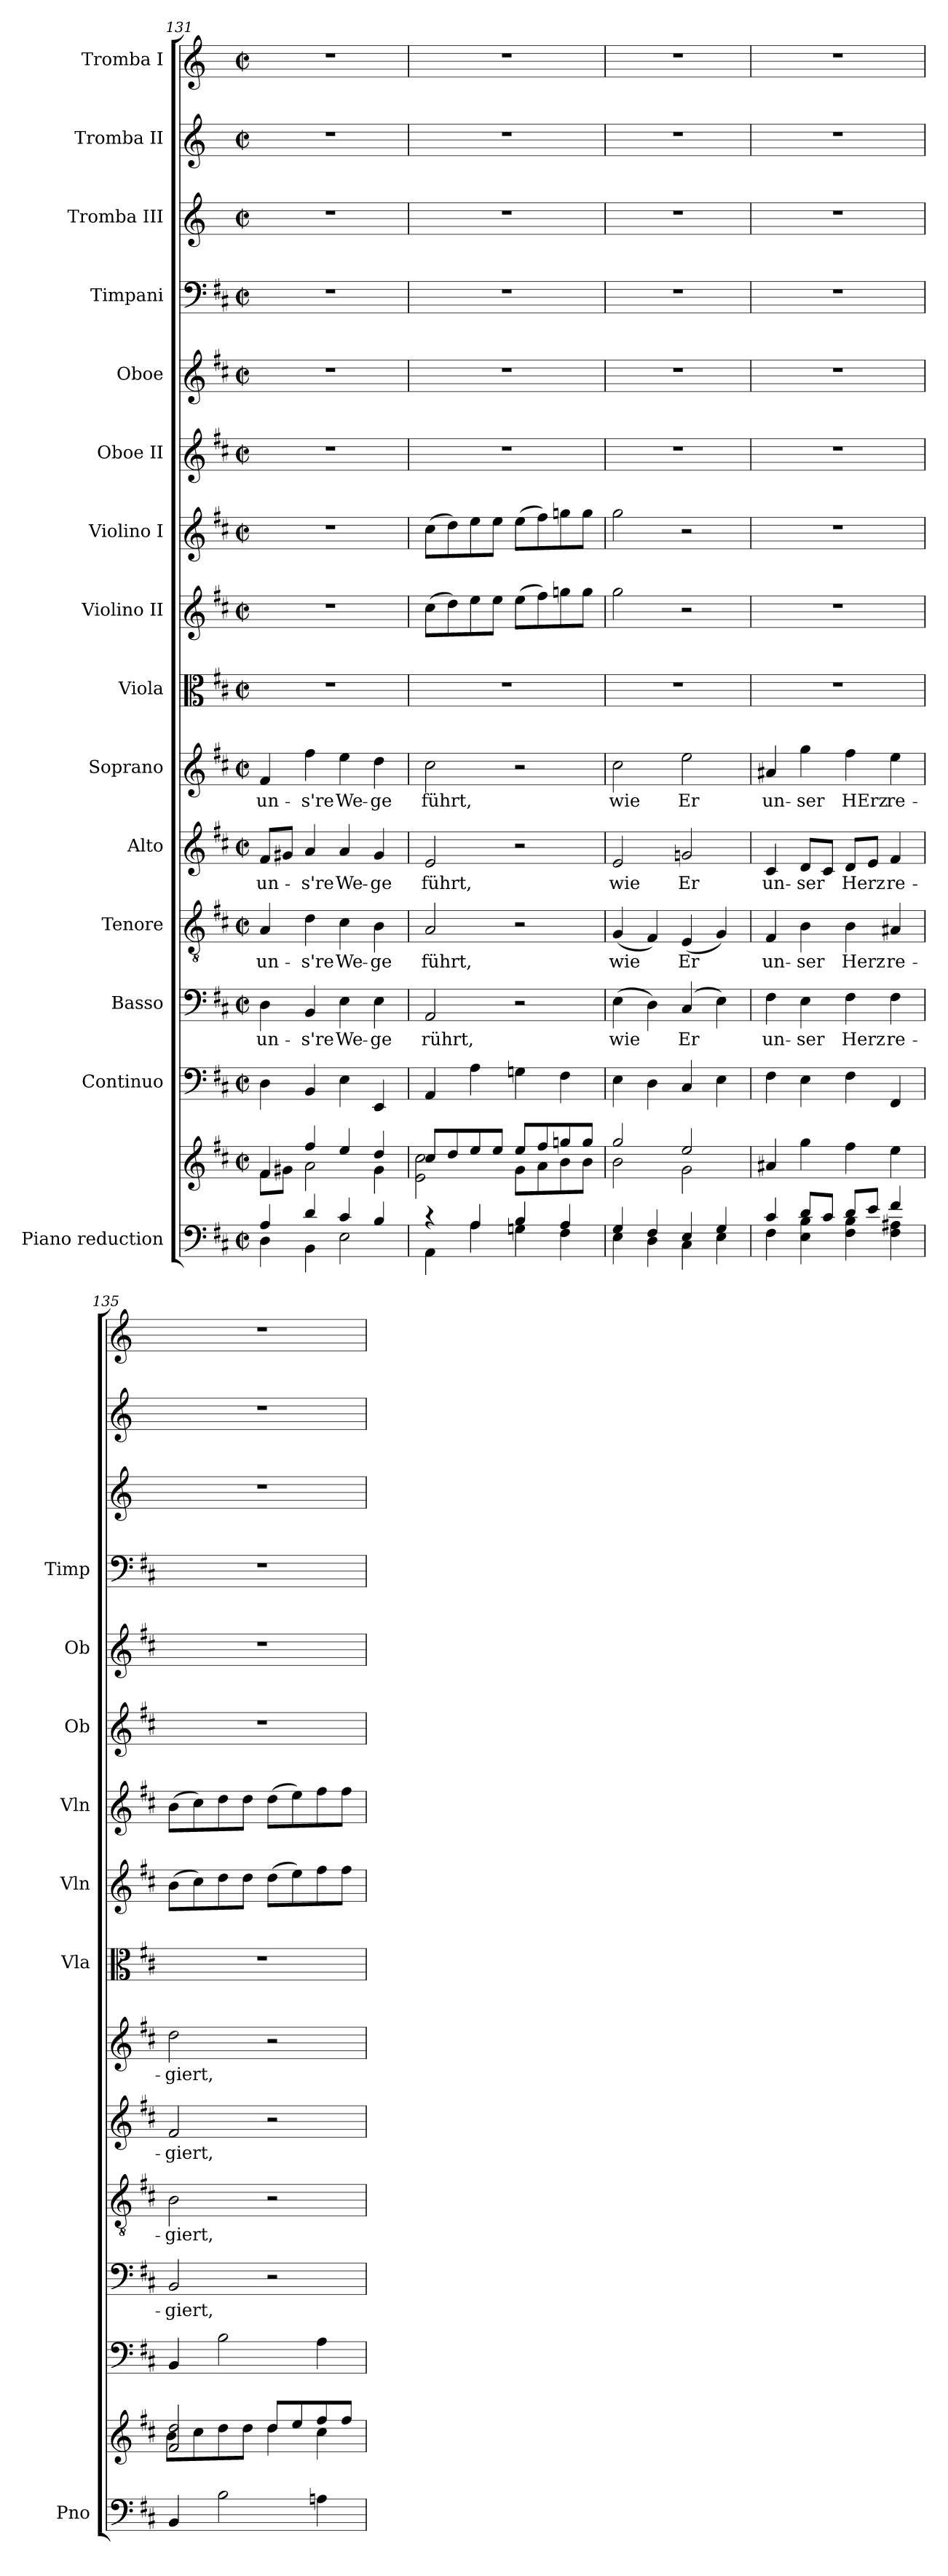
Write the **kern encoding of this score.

**kern	**kern	**kern	**kern	**text	**kern	**text	**kern	**text	**kern	**text	**kern	**kern	**kern	**kern	**kern	**kern	**kern	**kern	**kern
*part15	*part15	*part14	*part13	*part13	*part12	*part12	*part11	*part11	*part10	*part10	*part9	*part8	*part7	*part6	*part5	*part4	*part3	*part2	*part1
*staff16	*staff15	*staff14	*staff13	*staff13	*staff12	*staff12	*staff11	*staff11	*staff10	*staff10	*staff9	*staff8	*staff7	*staff6	*staff5	*staff4	*staff3	*staff2	*staff1
*I"Piano reduction	*	*I"Continuo	*I"Basso	*	*I"Tenore	*	*I"Alto	*	*I"Soprano	*	*I"Viola	*I"Violino II	*I"Violino I	*I"Oboe II	*I"Oboe	*I"Timpani	*I"Tromba III	*I"Tromba II	*I"Tromba I
*I'Pno	*	*	*	*	*	*	*	*	*	*	*I'Vla	*I'Vln	*I'Vln	*I'Ob	*I'Ob	*I'Timp	*	*	*
*clefF4	*clefG2	*clefF4	*clefF4	*	*clefGv2	*	*clefG2	*	*clefG2	*	*clefC3	*clefG2	*clefG2	*clefG2	*clefG2	*clefF4	*clefG2	*clefG2	*clefG2
*	*	*	*	*	*	*	*	*	*	*	*	*	*	*	*	*	*ITrd-1c-2	*ITrd-1c-2	*ITrd-1c-2
*k[f#c#]	*k[f#c#]	*k[f#c#]	*k[f#c#]	*	*k[f#c#]	*	*k[f#c#]	*	*k[f#c#]	*	*k[f#c#]	*k[f#c#]	*k[f#c#]	*k[f#c#]	*k[f#c#]	*k[f#c#]	*k[f#c#]	*k[f#c#]	*k[f#c#]
*M2/2	*M2/2	*M2/2	*M2/2	*	*M2/2	*	*M2/2	*	*M2/2	*	*M2/2	*M2/2	*M2/2	*M2/2	*M2/2	*M2/2	*M2/2	*M2/2	*M2/2
*met(c|)	*met(c|)	*met(c|)	*met(c|)	*	*met(c|)	*	*met(c|)	*	*met(c|)	*	*met(c|)	*met(c|)	*met(c|)	*met(c|)	*met(c|)	*met(c|)	*met(c|)	*met(c|)	*met(c|)
=131	=131	=131	=131	=131	=131	=131	=131	=131	=131	=131	=131	=131	=131	=131	=131	=131	=131	=131	=131
*^	*^	*	*	*	*	*	*	*	*	*	*	*	*	*	*	*	*	*	*
!	!	!	!	!	!	!LO:LY:b	!	!LO:LY:b	!	!LO:LY:b	!	!LO:LY:b	!	!	!	!	!	!	!	!	!
4A/	4D\	4f#/	8f#\L	4D\	4D\	un-	4A/	un-	8f#/L	un-	4f#/	un-	1r	1r	1r	1r	1r	1r	1r	1r	1r
.	.	.	8g#X\J	.	.	.	.	.	8g#X/J	.	.	.	.	.	.	.	.	.	.	.	.
!	!	!	!	!	!	!LO:LY:b	!	!LO:LY:b	!	!LO:LY:b	!	!LO:LY:b	!	!	!	!	!	!	!	!	!
4d/	4BB\	4ff#/	2a\	4BB/	4BB/	-s're	4d\	-s're	4a/	-s're	4ff#\	-s're	.	.	.	.	.	.	.	.	.
!	!	!	!	!	!	!LO:LY:b	!	!LO:LY:b	!	!LO:LY:b	!	!LO:LY:b	!	!	!	!	!	!	!	!	!
4c#/	2E\	4ee/	.	4E\	4E\	We-	4c#\	We-	4a/	We-	4ee\	We-	.	.	.	.	.	.	.	.	.
!	!	!	!	!	!	!LO:LY:b	!	!LO:LY:b	!	!LO:LY:b	!	!LO:LY:b	!	!	!	!	!	!	!	!	!
4B/	.	4dd/	4g#\	4EE/	4E\	-ge	4B\	-ge	4g#/	-ge	4dd\	-ge	.	.	.	.	.	.	.	.	.
=132	=132	=132	=132	=132	=132	=132	=132	=132	=132	=132	=132	=132	=132	=132	=132	=132	=132	=132	=132	=132	=132
!	!	!	!	!	!	!LO:LY:b	!	!LO:LY:b	!	!LO:LY:b	!	!LO:LY:b	!	!	!	!	!	!	!	!	!
4r	4AA\	8cc#/L	2e\ 2cc#\	4AA/	2AA/	rührt,	2A/	führt,	2e/	führt,	2cc#\	führt,	1r	(>8cc#\L	(>8cc#\L	1r	1r	1r	1r	1r	1r
.	.	8dd/	.	.	.	.	.	.	.	.	.	.	.	8dd\)	8dd\)	.	.	.	.	.	.
4A/	4A\	8ee/	.	4A\	.	.	.	.	.	.	.	.	.	8ee\	8ee\	.	.	.	.	.	.
.	.	8ee/J	.	.	.	.	.	.	.	.	.	.	.	8ee\J	8ee\J	.	.	.	.	.	.
4B/	4Gn\	8ee/L	8g\L	4Gn\	2r	.	2r	.	2r	.	2r	.	.	(>8ee\L	(>8ee\L	.	.	.	.	.	.
.	.	8ff#/	8a\	.	.	.	.	.	.	.	.	.	.	8ff#\)	8ff#\)	.	.	.	.	.	.
4A/	4F#\	8ggn/	8b\	4F#\	.	.	.	.	.	.	.	.	.	8ggn\	8ggn\	.	.	.	.	.	.
.	.	8gg/J	8b\J	.	.	.	.	.	.	.	.	.	.	8gg\J	8gg\J	.	.	.	.	.	.
=133	=133	=133	=133	=133	=133	=133	=133	=133	=133	=133	=133	=133	=133	=133	=133	=133	=133	=133	=133	=133	=133
!	!	!	!	!	!	!LO:LY:b	!	!LO:LY:b	!	!LO:LY:b	!	!LO:LY:b	!	!	!	!	!	!	!	!	!
4G/	4E\	2gg/	2b\	4E\	(>4E\	wie	(<4G/	wie	2e/	wie	2cc#\	wie	1r	2gg\	2gg\	1r	1r	1r	1r	1r	1r
4F#/	4D\	.	.	4D\	4D\)	.	4F#/)	.	.	.	.	.	.	.	.	.	.	.	.	.	.
!	!	!	!	!	!	!LO:LY:b	!	!LO:LY:b	!	!LO:LY:b	!	!LO:LY:b	!	!	!	!	!	!	!	!	!
4E/	4C#\	2ee/	2g\	4C#/	(>4C#/	Er	(<4E/	Er	2gn/	Er	2ee\	Er	.	2r	2r	.	.	.	.	.	.
4G/	4E\	.	.	4E\	4E\)	.	4G/)	.	.	.	.	.	.	.	.	.	.	.	.	.	.
*	*	*v	*v	*	*	*	*	*	*	*	*	*	*	*	*	*	*	*	*	*	*
=134	=134	=134	=134	=134	=134	=134	=134	=134	=134	=134	=134	=134	=134	=134	=134	=134	=134	=134	=134	=134
!	!	!	!	!	!LO:LY:b	!	!LO:LY:b	!	!LO:LY:b	!	!LO:LY:b	!	!	!	!	!	!	!	!	!
4c#/	4F#\	4a#X/	4F#\	4F#\	un-	4F#/	un-	4c#/	un-	4a#X/	un-	1r	1r	1r	1r	1r	1r	1r	1r	1r
!	!	!	!	!	!LO:LY:b	!	!LO:LY:b	!	!LO:LY:b	!	!LO:LY:b	!	!	!	!	!	!	!	!	!
8d/L	4E\ 4B\	4gg\	4E\	4E\	-ser	4B\	-ser	8d/L	-ser	4gg\	-ser	.	.	.	.	.	.	.	.	.
8c#/J	.	.	.	.	.	.	.	8c#/J	.	.	.	.	.	.	.	.	.	.	.	.
!	!	!	!	!	!LO:LY:b	!	!LO:LY:b	!	!LO:LY:b	!	!LO:LY:b	!	!	!	!	!	!	!	!	!
8d/L	4F#\ 4B\	4ff#\	4F#\	4F#\	Herz	4B\	Herz	8d/L	Herz	4ff#\	HErz	.	.	.	.	.	.	.	.	.
8e/J	.	.	.	.	.	.	.	8e/J	.	.	.	.	.	.	.	.	.	.	.	.
!	!	!	!	!	!LO:LY:b	!	!LO:LY:b	!	!LO:LY:b	!	!LO:LY:b	!	!	!	!	!	!	!	!	!
4f#/	4F#\ 4A#X\	4ee\	4FF#/	4F#\	re-	4A#X/	re-	4f#/	re-	4ee\	re-	.	.	.	.	.	.	.	.	.
=135	=135	=135	=135	=135	=135	=135	=135	=135	=135	=135	=135	=135	=135	=135	=135	=135	=135	=135	=135	=135
*	*	*^	*	*	*	*	*	*	*	*	*	*	*	*	*	*	*	*	*	*
!	!	!	!	!	!	!LO:LY:b	!	!LO:LY:b	!	!LO:LY:b	!	!LO:LY:b	!	!	!	!	!	!	!	!	!
*v	*v	*	*	*	*	*	*	*	*	*	*	*	*	*	*	*	*	*	*	*	*
4BB/	2f#/ 2dd/	8b\L	4BB/	2BB/	-giert,	2B\	-giert,	2f#/	-giert,	2dd\	-giert,	1r	(>8b\L	(>8b\L	1r	1r	1r	1r	1r	1r
.	.	8cc#\	.	.	.	.	.	.	.	.	.	.	8cc#\)	8cc#\)	.	.	.	.	.	.
2B\	.	8dd\	2B\	.	.	.	.	.	.	.	.	.	8dd\	8dd\	.	.	.	.	.	.
.	.	8dd\J	.	.	.	.	.	.	.	.	.	.	8dd\J	8dd\J	.	.	.	.	.	.
.	8dd/L	4dd\	.	2r	.	2r	.	2r	.	2r	.	.	(>8dd\L	(>8dd\L	.	.	.	.	.	.
.	8ee/	.	.	.	.	.	.	.	.	.	.	.	8ee\)	8ee\)	.	.	.	.	.	.
4An\	8ff#/	4cc#\	4A\	.	.	.	.	.	.	.	.	.	8ff#\	8ff#\	.	.	.	.	.	.
.	8ff#/J	.	.	.	.	.	.	.	.	.	.	.	8ff#\J	8ff#\J	.	.	.	.	.	.
*	*v	*v	*	*	*	*	*	*	*	*	*	*	*	*	*	*	*	*	*	*
=	=	=	=	=	=	=	=	=	=	=	=	=	=	=	=	=	=	=	=
*-	*-	*-	*-	*-	*-	*-	*-	*-	*-	*-	*-	*-	*-	*-	*-	*-	*-	*-	*-
